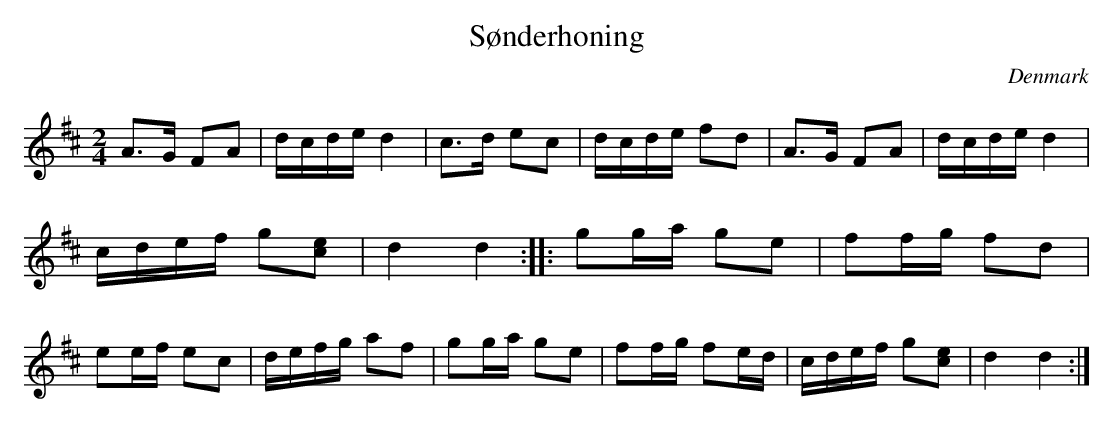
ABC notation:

X:1
T:Sønderhoning
L:1/8
M:2/4
O:Denmark
K:D major
A>G FA | d/c/d/e/ d2 | c>d ec | d/c/d/e/ fd |\
A>G FA | d/c/d/e/ d2 | c/d/e/f/ g[ce] | d2d2 ::\
gg/a/ ge | ff/g/ fd | ee/f/ ec | d/e/f/g/ af |\
gg/a/ ge | ff/g/ fe/d/ | c/d/e/f/ g[ce] | d2 d2:|
